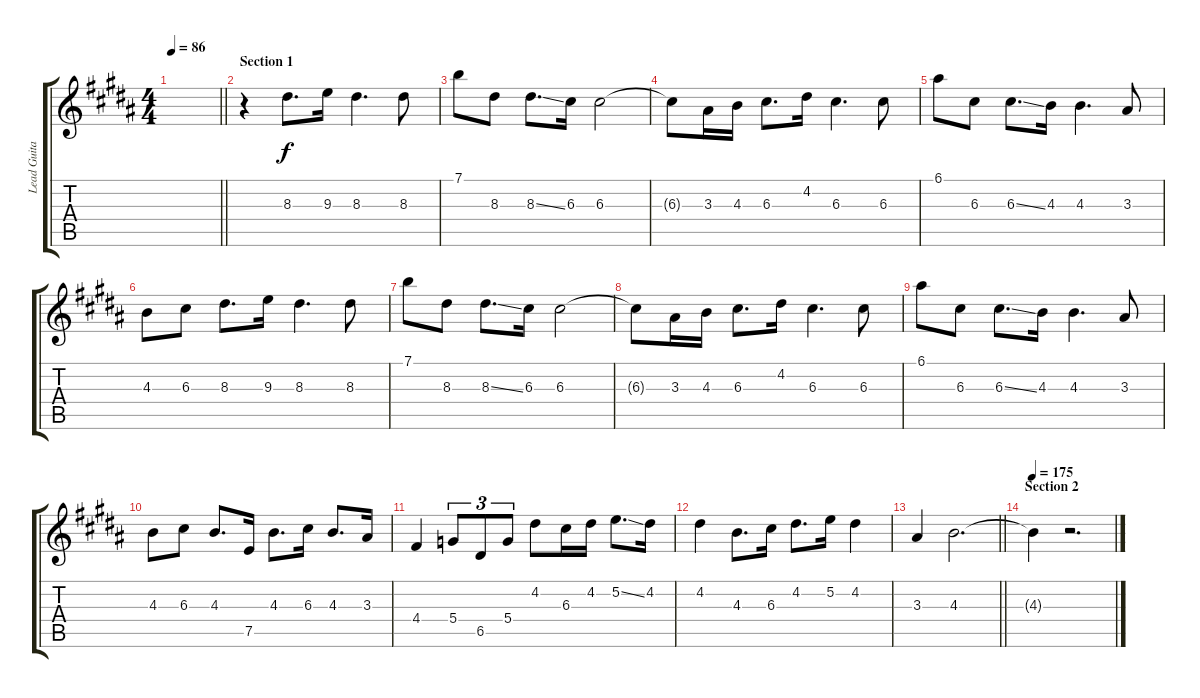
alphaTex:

\track ("Lead Guitar(Delay/harm.)" "Lead Guita") {instrument distortionguitar}
\staff {score tabs}
\tuning (E4 B3 G3 D3 A2 E2) {hide}
\ts (4 4)
\tempo 86
\clef g2
\barLineRight lightlight
\ks b
|
\section ("" "Section 1")
r.4 8.3.8{d} 9.3.16 8.3.4{d} 8.3.8 |
7.1.8 8.3.8 8.3{ss}.8{d} 6.3.16 6.3.2 |
6.3{t}.8 3.3.16 4.3.16 6.3.8{d} 4.2.16 6.3.4{d} 6.3.8 |
6.1.8 6.3.8 6.3{ss}.8{d} 4.3.16 4.3.4{d} 3.3.8 |
4.3.8 6.3.8 8.3.8{d} 9.3.16 8.3.4{d} 8.3.8 |
7.1.8 8.3.8 8.3{ss}.8{d} 6.3.16 6.3.2 |
6.3{t}.8 3.3.16 4.3.16 6.3.8{d} 4.2.16 6.3.4{d} 6.3.8 |
6.1.8 6.3.8 6.3{ss}.8{d} 4.3.16 4.3.4{d} 3.3.8 |
4.3.8 6.3.8 4.3.8{d} 7.5.16 4.3.8{d} 6.3.16 4.3.8{d} 3.3.16 |
4.4.4 5.4.8{tu (3 2)} 6.5.8{tu (3 2)} 5.4.8{tu (3 2)} 4.2.8 6.3.16 4.2.16 5.2{ss}.8{d} 4.2.16 |
4.2.4 4.3.8{d} 6.3.16 4.2.8{d} 5.2.16 4.2.4 |
\barLineRight lightlight
3.3.4 4.3.2{d} |
\section ("" "Section 2")
\tempo 175
4.3{t}.4 r.2{d}
